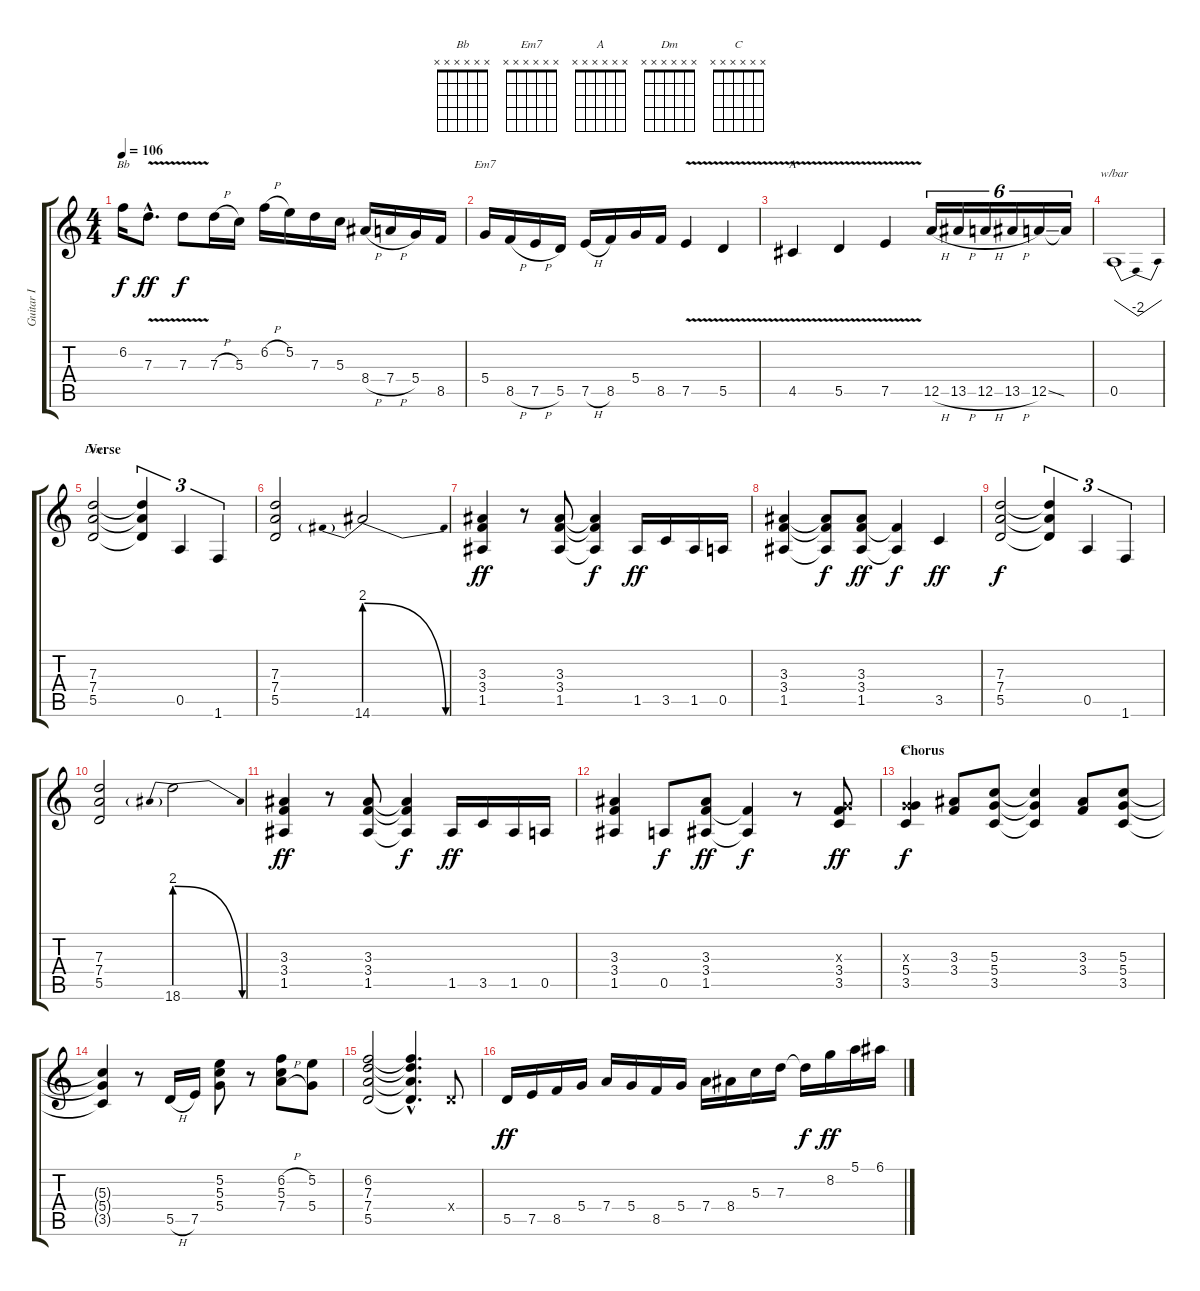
\track ("Guitar I" "Guitar I") {instrument distortionguitar}
\staff {score tabs}
\tuning (E4 B3 G3 D3 A2 E2) {hide}
\chord ("Bb" x x x x x x)
\chord ("Em7" x x x x x x)
\chord ("A" x x x x x x)
\chord ("Dm" x x x x x x)
\chord ("C" x x x x x x)
\ts (4 4)
\tempo 106
\clef g2
\ks c
6.2.16{ch "Bb" dy f} 7.3{v hac}.8{d dy ff} 7.3{v}.8{dy f} 7.3{h}.16 5.3.16 6.2{h}.16 5.2.16 7.3.16 5.3.16 8.4{h}.16 7.4{h}.16 5.4.16 8.5.16 |
5.4.16{ch "Em7"} 8.5{h}.16 7.5{h}.16 5.5.16 7.5{h}.16 8.5.16 5.4.16 8.5.16 7.5{v}.4 5.5{v}.4 |
4.5{v}.4{ch "A"} 5.5{v}.4 7.5{v}.4 12.5{h}.16{tu (6 4)} 13.5{h}.16{tu (6 4)} 12.5{h}.16{tu (6 4)} 13.5{h}.16{tu (6 4)} 12.5{ss}.16{tu (6 4)} 12.5{t}.16{tu (6 4)} |
0.5.1{tbe (dip default 0 0 30 -8 60 0)} |
\section ("" "Verse")
(7.3 7.4 5.5).2{ch "Dm"} (7.3{t} 7.4{t} 5.5{t}).4{tu (3 2)} 0.5.4{tu (3 2)} 1.6.4{tu (3 2)} |
(7.3 7.4 5.5).2 14.6{be (prebendrelease 0 8 60 0)}.2 |
(3.3 3.4 1.5).4{dy ff} r.8 (3.3 3.4 1.5).8 (3.3{t} 3.4{t} 1.5{t}).4{dy f} 1.5.16{dy ff} 3.5.16 1.5.16 0.5.16 |
(3.3 3.4 1.5).4 (3.3{t} 3.4{t} 1.5{t}).8{dy f} (3.3 3.4 1.5).8{dy ff} (3.4{t} 1.5{t}).4{dy f} 3.5.4{dy ff} |
(7.3 7.4 5.5).2{dy f} (7.3{t} 7.4{t} 5.5{t}).4{tu (3 2)} 0.5.4{tu (3 2)} 1.6.4{tu (3 2)} |
(7.3 7.4 5.5).2 18.6{be (prebendrelease 0 8 60 0)}.2 |
(3.3 3.4 1.5).4{dy ff} r.8 (3.3 3.4 1.5).8 (3.3{t} 3.4{t} 1.5{t}).4{dy f} 1.5.16{dy ff} 3.5.16 1.5.16 0.5.16 |
(3.3 3.4 1.5).4 0.5.8{dy f} (3.3 3.4 1.5).8{dy ff} (3.4{t} 1.5{t}).4{dy f} r.8 (0.3{x} 3.4 3.5).8{dy ff} |
\section ("" "Chorus")
(0.3{x} 5.4 3.5).4{ch "C" dy f} (3.3 3.4).8 (5.3 5.4 3.5).8 (5.3{t} 5.4{t} 3.5{t}).4 (3.3 3.4).8 (5.3 5.4 3.5).8 |
(5.3{t} 5.4{t} 3.5{t}).4 r.8 5.5{h}.16 7.5.16 (5.2 5.3 5.4).8 r.8 (6.2{h} 5.3 7.4{h}).8 (5.2 5.4).8 |
(6.2 7.3 7.4 5.5).2 (6.2{hac t} 7.3{hac t} 7.4{hac t} 5.5{hac t}).4{d} 0.4{x}.8 |
5.5.16{dy ff} 7.5.16 8.5.16 5.4.16 7.4.16 5.4.16 8.5.16 5.4.16 7.4.16 8.4.16 5.3.16 7.3.16 7.3{t}.16{dy f} 8.2.16{dy ff} 5.1.16 6.1.16
